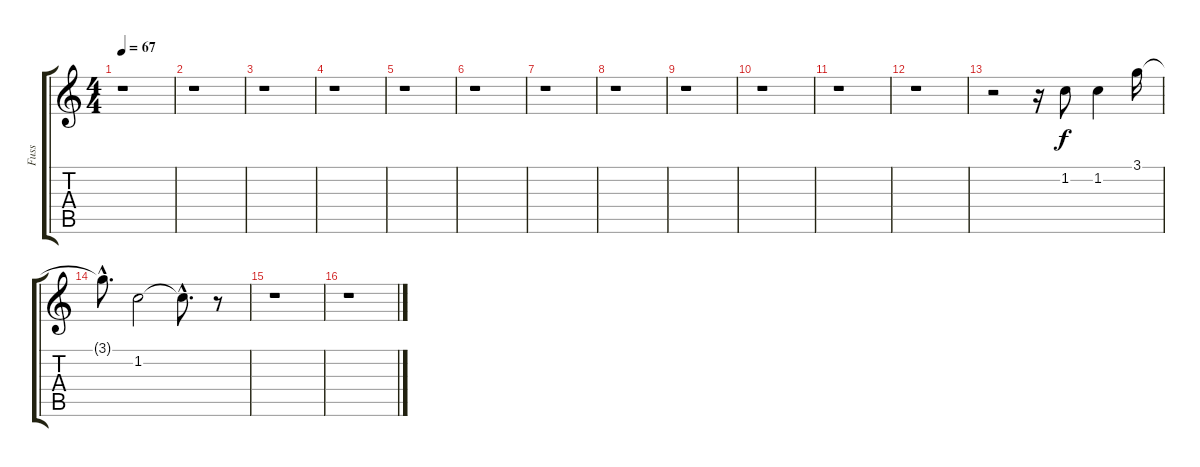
\track ("Fuss" "Fuss") {instrument guitarharmonics}
\staff {score tabs}
\tuning (E4 B3 G3 D3 A2 E2) {hide}
\ts (4 4)
\tempo 67
\clef g2
\ks c
r.1{dy f} |
r.1 |
r.1 |
r.1 |
r.1 |
r.1 |
r.1 |
r.1 |
r.1 |
r.1 |
r.1 |
r.1 |
r.2 r.16 1.2.8 1.2.4 3.1.16 |
3.1{hac t}.8{d} 1.2.2 1.2{hac t}.8{d} r.8 |
r.1 |
r.1
